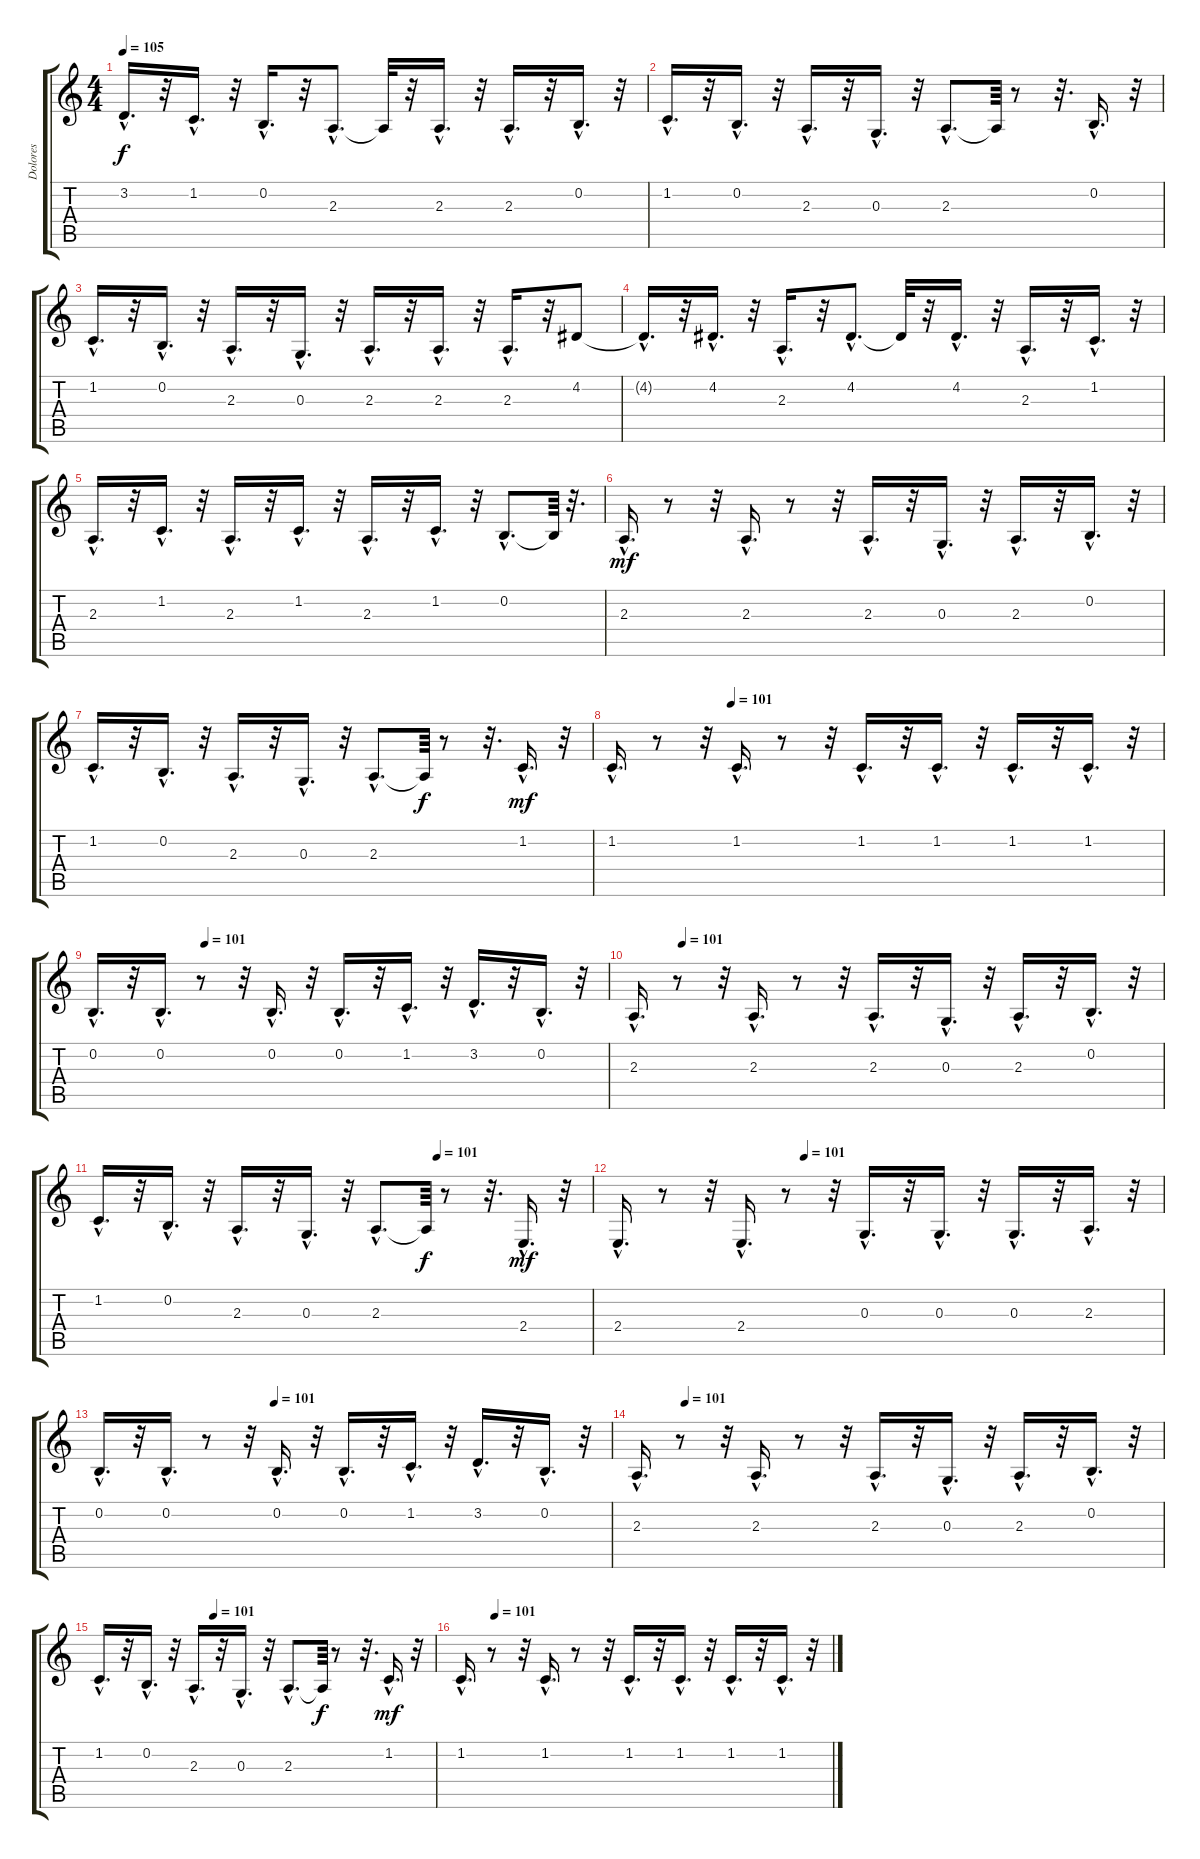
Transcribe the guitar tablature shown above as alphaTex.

\track ("Dolores" "Dolores") {instrument panflute}
\staff {score tabs}
\tuning (E4 B3 G3 D3 A2 E2) {hide}
\ts (4 4)
\tempo 105
\clef g2
\ks c
3.2{hac t}.16{d dy f} r.32 1.2{hac}.16{d} r.32 0.2{hac}.16{d} r.32 2.3{hac}.8{d} 2.3{t}.32 r.32 2.3{hac}.16{d} r.32 2.3{hac}.16{d} r.32 0.2{hac}.16{d} r.32 |
1.2{hac}.16{d} r.32 0.2{hac}.16{d} r.32 2.3{hac}.16{d} r.32 0.3{hac}.16{d} r.32 2.3{hac}.8{d} 2.3{t}.64 r.8 r.32{d} 0.2{hac}.16{d} r.32 |
1.2{hac}.16{d} r.32 0.2{hac}.16{d} r.32 2.3{hac}.16{d} r.32 0.3{hac}.16{d} r.32 2.3{hac}.16{d} r.32 2.3{hac}.16{d} r.32 2.3{hac}.16{d} r.32 4.2.8 |
4.2{hac t}.16{d} r.32 4.2{hac}.16{d} r.32 2.3{hac}.16{d} r.32 4.2{hac}.8{d} 4.2{t}.32 r.32 4.2{hac}.16{d} r.32 2.3{hac}.16{d} r.32 1.2{hac}.16{d} r.32 |
2.3{hac}.16{d} r.32 1.2{hac}.16{d} r.32 2.3{hac}.16{d} r.32 1.2{hac}.16{d} r.32 2.3{hac}.16{d} r.32 1.2{hac}.16{d} r.32 0.2{hac}.8{d} 0.2{t}.64 r.32{d} |
2.3{hac}.16{d dy mf} r.8 r.32 2.3{hac}.16{d} r.8 r.32 2.3{hac}.16{d} r.32 0.3{hac}.16{d} r.32 2.3{hac}.16{d} r.32 0.2{hac}.16{d} r.32 |
1.2{hac}.16{d} r.32 0.2{hac}.16{d} r.32 2.3{hac}.16{d} r.32 0.3{hac}.16{d} r.32 2.3{hac}.8{d} 2.3{t}.64{dy f} r.8 r.32{d} 1.2{hac}.16{d dy mf} r.32 |
\tempo (101 0.21875)
1.2{hac}.16{d} r.8 r.32 1.2{hac}.16{d} r.8 r.32 1.2{hac}.16{d} r.32 1.2{hac}.16{d} r.32 1.2{hac}.16{d} r.32 1.2{hac}.16{d} r.32 |
\tempo (101 0.21875)
0.2{hac}.16{d} r.32 0.2{hac}.16{d} r.8 r.32 0.2{hac}.16{d} r.32 0.2{hac}.16{d} r.32 1.2{hac}.16{d} r.32 3.2{hac}.16{d} r.32 0.2{hac}.16{d} r.32 |
\tempo (101 0.09375)
2.3{hac}.16{d} r.8 r.32 2.3{hac}.16{d} r.8 r.32 2.3{hac}.16{d} r.32 0.3{hac}.16{d} r.32 2.3{hac}.16{d} r.32 0.2{hac}.16{d} r.32 |
\tempo (101 0.6875)
1.2{hac}.16{d} r.32 0.2{hac}.16{d} r.32 2.3{hac}.16{d} r.32 0.3{hac}.16{d} r.32 2.3{hac}.8{d} 2.3{t}.64{dy f} r.8 r.32{d} 2.4{hac}.16{d dy mf} r.32 |
\tempo (101 0.34375)
2.4{hac}.16{d} r.8 r.32 2.4{hac}.16{d} r.8 r.32 0.3{hac}.16{d} r.32 0.3{hac}.16{d} r.32 0.3{hac}.16{d} r.32 2.3{hac}.16{d} r.32 |
\tempo (101 0.34375)
0.2{hac}.16{d} r.32 0.2{hac}.16{d} r.8 r.32 0.2{hac}.16{d} r.32 0.2{hac}.16{d} r.32 1.2{hac}.16{d} r.32 3.2{hac}.16{d} r.32 0.2{hac}.16{d} r.32 |
\tempo (101 0.09375)
2.3{hac}.16{d} r.8 r.32 2.3{hac}.16{d} r.8 r.32 2.3{hac}.16{d} r.32 0.3{hac}.16{d} r.32 2.3{hac}.16{d} r.32 0.2{hac}.16{d} r.32 |
\tempo (101 0.34375)
1.2{hac}.16{d} r.32 0.2{hac}.16{d} r.32 2.3{hac}.16{d} r.32 0.3{hac}.16{d} r.32 2.3{hac}.8{d} 2.3{t}.64{dy f} r.8 r.32{d} 1.2{hac}.16{d dy mf} r.32 |
\tempo (101 0.09375)
1.2{hac}.16{d} r.8 r.32 1.2{hac}.16{d} r.8 r.32 1.2{hac}.16{d} r.32 1.2{hac}.16{d} r.32 1.2{hac}.16{d} r.32 1.2{hac}.16{d} r.32
